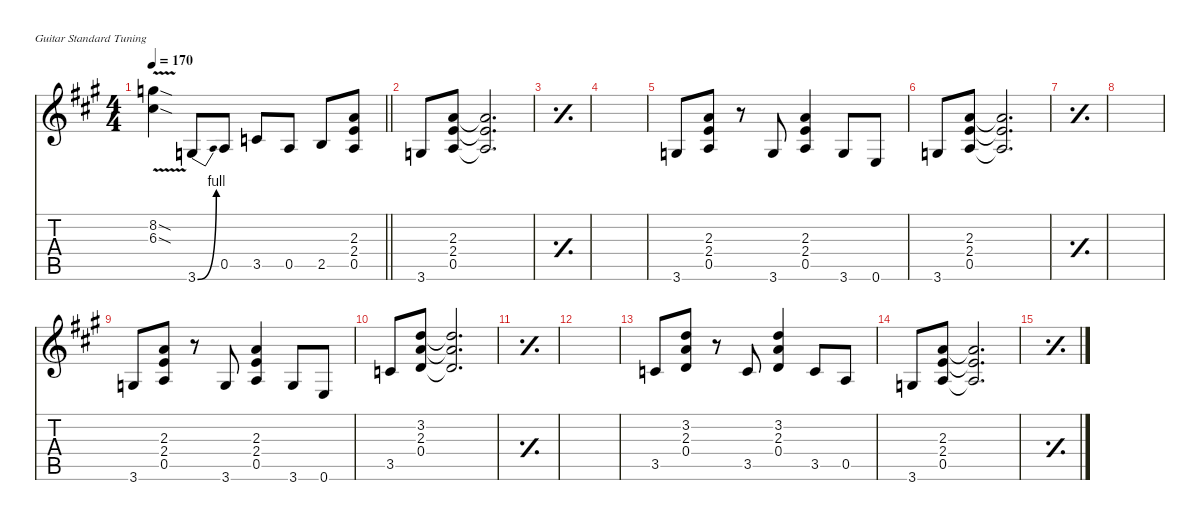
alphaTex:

\defaultSystemsLayout 4
\hideDynamics
\bracketExtendMode nobrackets
\singleTrackTrackNamePolicy hidden
\multiTrackTrackNamePolicy hidden
\firstSystemTrackNameMode fullname
\firstSystemTrackNameOrientation horizontal
\otherSystemsTrackNameOrientation horizontal
\track ("Guitar 2" "dist.guit.") {defaultSystemsLayout 12 instrument distortionguitar}
\staff {score tabs}
\tuning (E4 B3 G3 D3 A2 E2)
\ts (4 4)
\tempo 170
\clef g2
\barLineRight lightlight
\ks a
(8.2{v sod t acc forcenatural} 6.3{v sod t acc #}).4{dy f beam Down} 3.6{be (bend 0 0 60 4) acc forcenatural}.8{beam Up} 0.5{acc forcenatural}.8{beam Up} 3.5{acc forcenatural}.8{beam Up} 0.5{acc forcenatural}.8{beam Up} 2.5{acc forcenatural}.8{beam Up} (2.3{acc forcenatural} 2.4{acc forcenatural} 0.5{acc forcenatural}).8{beam Up} |
3.6{acc forcenatural}.8{beam Up} (2.3{acc forcenatural} 2.4{acc forcenatural} 0.5{acc forcenatural}).8{beam Up} (2.3{t acc forcenatural} 2.4{t acc forcenatural} 0.5{t acc forcenatural}).2{d beam Up} |
\simile simple
|
|
\simile none
3.6{acc forcenatural}.8{beam Up} (2.3{acc forcenatural} 2.4{acc forcenatural} 0.5{acc forcenatural}).8{beam Up} r.8{beam Up} 3.6{acc forcenatural}.8{beam Up} (2.3{acc forcenatural} 2.4{acc forcenatural} 0.5{acc forcenatural}).4{beam Up} 3.6{acc forcenatural}.8{beam Up} 0.6{acc forcenatural}.8{beam Up} |
3.6{acc forcenatural}.8{beam Up} (2.3{acc forcenatural} 2.4{acc forcenatural} 0.5{acc forcenatural}).8{beam Up} (2.3{t acc forcenatural} 2.4{t acc forcenatural} 0.5{t acc forcenatural}).2{d beam Up} |
\simile simple
|
|
\simile none
3.6{acc forcenatural}.8{beam Up} (2.3{acc forcenatural} 2.4{acc forcenatural} 0.5{acc forcenatural}).8{beam Up} r.8{beam Up} 3.6{acc forcenatural}.8{beam Up} (2.3{acc forcenatural} 2.4{acc forcenatural} 0.5{acc forcenatural}).4{beam Up} 3.6{acc forcenatural}.8{beam Up} 0.6{acc forcenatural}.8{beam Up} |
3.5{acc forcenatural}.8{beam Up} (3.2{acc forcenatural} 2.3{acc forcenatural} 0.4{acc forcenatural}).8{beam Up} (3.2{t acc forcenatural} 2.3{t acc forcenatural} 0.4{t acc forcenatural}).2{d beam Up} |
\simile simple
|
|
\simile none
3.5{acc forcenatural}.8{beam Up} (3.2{acc forcenatural} 2.3{acc forcenatural} 0.4{acc forcenatural}).8{beam Up} r.8{beam Up} 3.5{acc forcenatural}.8{beam Up} (3.2{acc forcenatural} 2.3{acc forcenatural} 0.4{acc forcenatural}).4{beam Up} 3.5{acc forcenatural}.8{beam Up} 0.5{acc forcenatural}.8{beam Up} |
3.6{acc forcenatural}.8{beam Up} (2.3{acc forcenatural} 2.4{acc forcenatural} 0.5{acc forcenatural}).8{beam Up} (2.3{t acc forcenatural} 2.4{t acc forcenatural} 0.5{t acc forcenatural}).2{d beam Up} |
\simile simple
